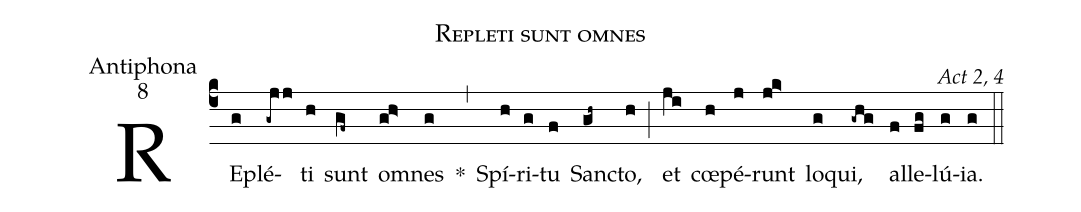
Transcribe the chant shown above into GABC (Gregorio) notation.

name:Repleti sunt omnes;
office-part:Antiphona;
mode:8;
commentary:Act 2, 4;
%%
(c4) RE(g)plé(-gjj)ti(h) sunt(gf~) om(gh>)nes(g) *(,) Spí(h)ri(g)tu(f) Sanc(gh~)to,(h) (;)
et(ji) cœ(h)pé(j)runt(jk>) lo(g)qui,(-ghg) al(f)le(fg)lú(g)ia.(g) (::)
